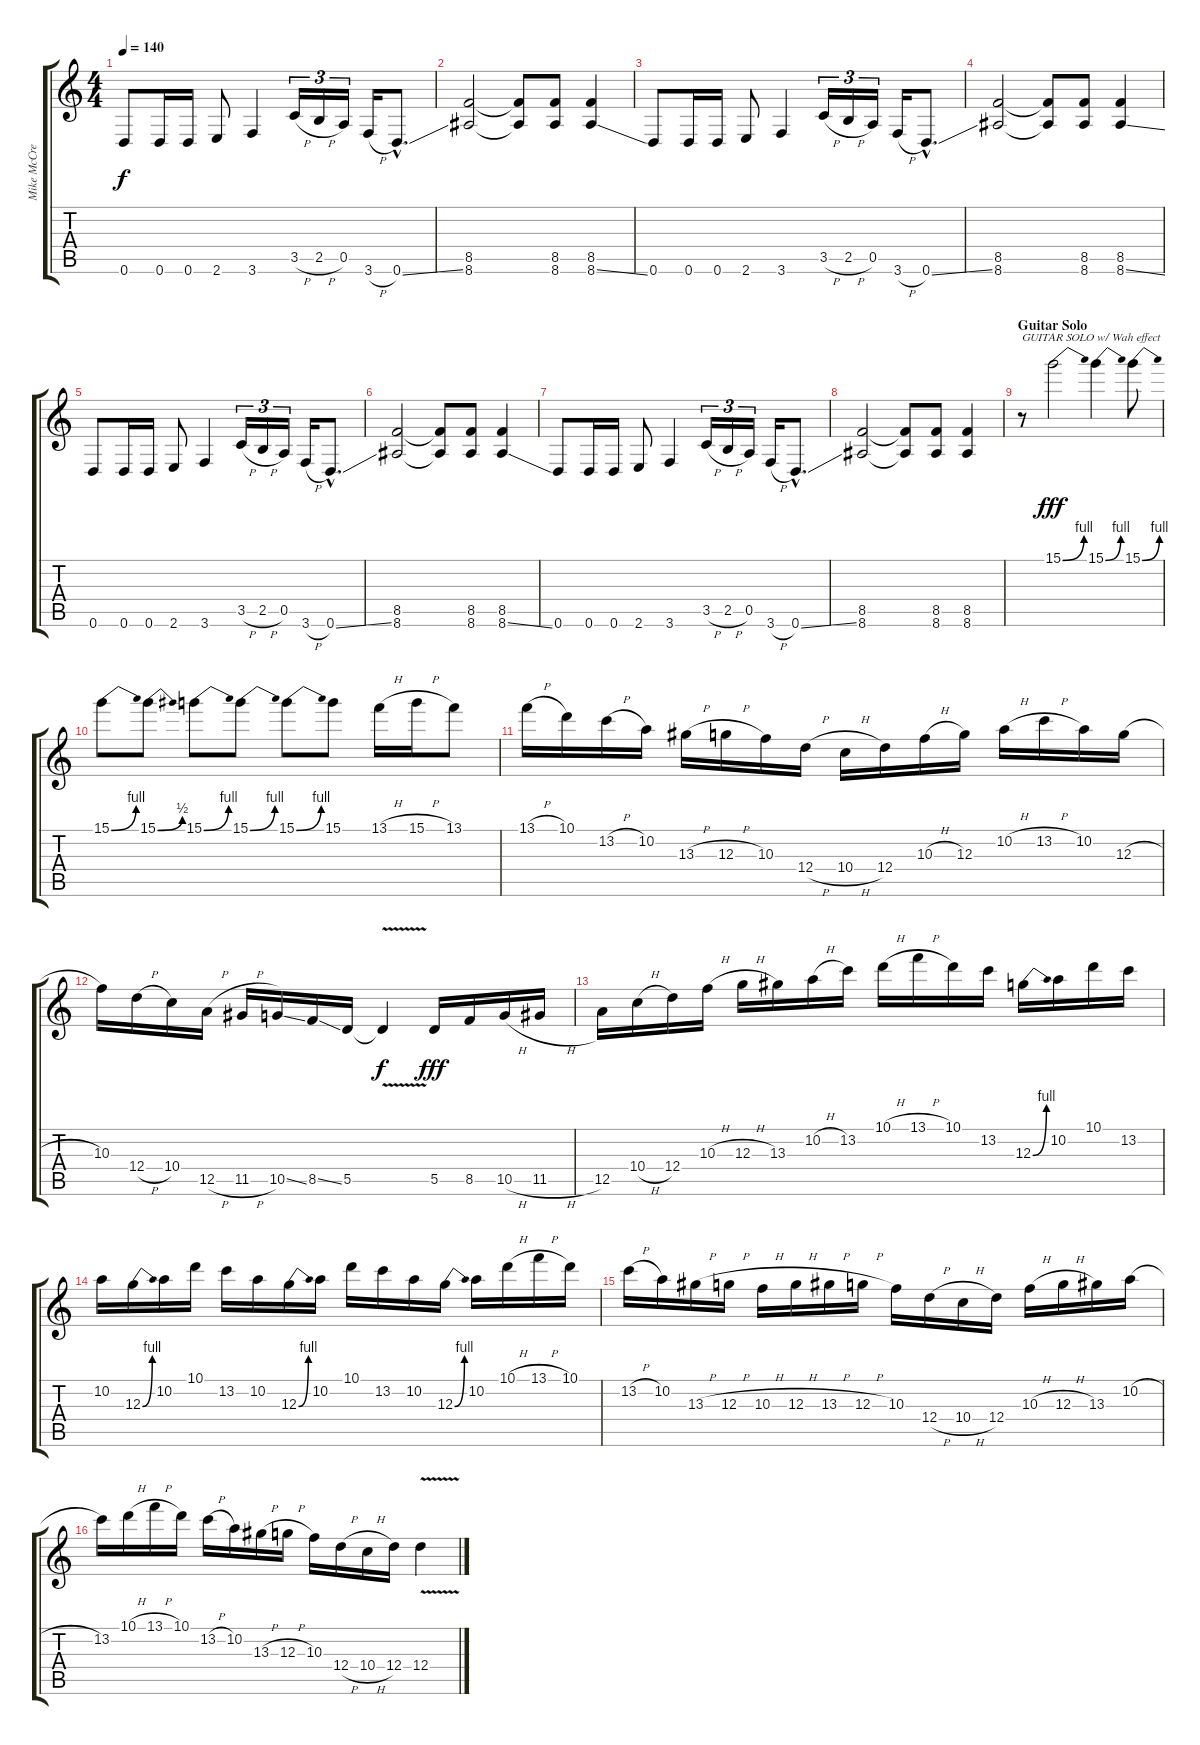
\track ("Mike McCready" "Mike McCre") {instrument distortionguitar}
\staff {score tabs}
\tuning (E4 B3 G3 D3 A2 D2) {hide}
\ts (4 4)
\tempo 140
\clef g2
\ks c
0.6.8{dy f} 0.6.16 0.6.16 2.6.8 3.6.4 3.5{h}.16{tu (3 2)} 2.5{h}.16{tu (3 2)} 0.5.16{tu (3 2)} 3.6{h}.16 0.6{ss hac}.8{d} |
(8.5 8.6).2 (8.5{t} 8.6{t}).8 (8.5 8.6).8 (8.5 8.6{ss}).4 |
0.6.8 0.6.16 0.6.16 2.6.8 3.6.4 3.5{h}.16{tu (3 2)} 2.5{h}.16{tu (3 2)} 0.5.16{tu (3 2)} 3.6{h}.16 0.6{ss hac}.8{d} |
(8.5 8.6).2 (8.5{t} 8.6{t}).8 (8.5 8.6).8 (8.5 8.6{ss}).4 |
0.6.8 0.6.16 0.6.16 2.6.8 3.6.4 3.5{h}.16{tu (3 2)} 2.5{h}.16{tu (3 2)} 0.5.16{tu (3 2)} 3.6{h}.16 0.6{ss hac}.8{d} |
(8.5 8.6).2 (8.5{t} 8.6{t}).8 (8.5 8.6).8 (8.5 8.6{ss}).4 |
0.6.8 0.6.16 0.6.16 2.6.8 3.6.4 3.5{h}.16{tu (3 2)} 2.5{h}.16{tu (3 2)} 0.5.16{tu (3 2)} 3.6{h}.16 0.6{ss hac}.8{d} |
(8.5 8.6).2 (8.5{t} 8.6{t}).8 (8.5 8.6).8 (8.5 8.6).4 |
\section ("" "Guitar Solo")
r.8{txt "GUITAR SOLO w/ Wah effect"} 15.1{be (bend 0 0 60 4)}.2{dy fff} 15.1{be (bend 0 0 60 4)}.4 15.1{be (bend 0 0 60 4)}.8 |
15.1{be (bend 0 0 60 4)}.8 15.1{be (bend 0 0 60 2)}.8 15.1{be (bend 0 0 60 4)}.8 15.1{be (bend 0 0 60 4)}.8 15.1{be (bend 0 0 60 4)}.8 15.1.8 13.1{h}.16 15.1{h}.16 13.1.8 |
13.1{h}.16 10.1.16 13.2{h}.16 10.2.16 13.3{h}.16 12.3{h}.16 10.3.16 12.4{h}.16 10.4{h}.16 12.4.16 10.3{h}.16 12.3.16 10.2{h}.16 13.2{h}.16 10.2.16 12.3{h}.16 |
10.3.16 12.4{h}.16 10.4.16 12.5{h}.16 11.5{h}.16 10.5{ss}.16 8.5{ss}.16 5.5.16 5.5{v t}.4{dy f} 5.5.16{dy fff} 8.5.16 10.5{h}.16 11.5{h}.16 |
12.5.16 10.4{h}.16 12.4.16 10.3{h}.16 12.3{h}.16 13.3.16 10.2{h}.16 13.2.16 10.1{h}.16 13.1{h}.16 10.1.16 13.2.16 12.3{be (bend 0 0 60 4)}.16 10.2.16 10.1.16 13.2.16 |
10.2.16 12.3{be (bend 0 0 60 4)}.16 10.2.16 10.1.16 13.2.16 10.2.16 12.3{be (bend 0 0 60 4)}.16 10.2.16 10.1.16 13.2.16 10.2.16 12.3{be (bend 0 0 60 4)}.16 10.2.16 10.1{h}.16 13.1{h}.16 10.1.16 |
13.2{h}.16 10.2.16 13.3{h}.16 12.3{h}.16 10.3{h}.16 12.3{h}.16 13.3{h}.16 12.3{h}.16 10.3.16 12.4{h}.16 10.4{h}.16 12.4.16 10.3{h}.16 12.3{h}.16 13.3.16 10.2{h}.16 |
13.2.16 10.1{h}.16 13.1{h}.16 10.1.16 13.2{h}.16 10.2.16 13.3{h}.16 12.3{h}.16 10.3.16 12.4{h}.16 10.4{h}.16 12.4.16 12.4{v ss}.4
